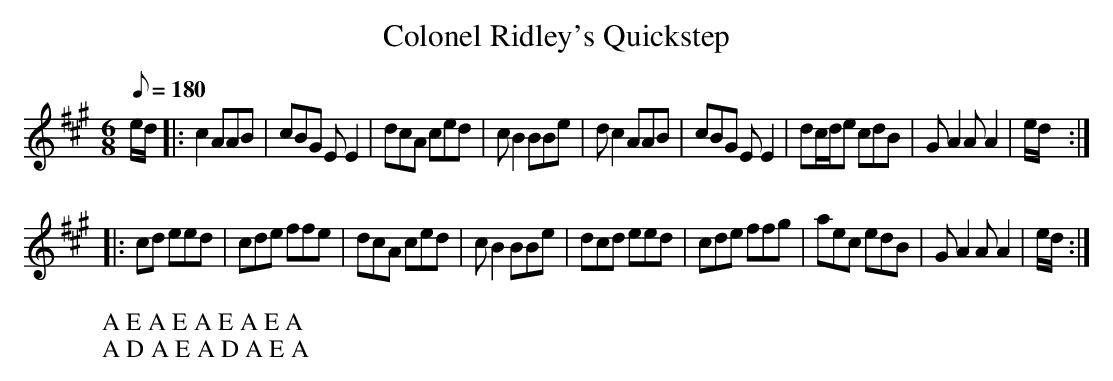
X:1
T:Colonel Ridley's Quickstep
M:6/8
L:1/8
Q:180
K:A
e/d/|:c2 AAB|cBG EE2|dcA ced|cB2 BBe|dc2 AAB|cBG EE2|dc/d/e cdB|GA2 AA2|e/d/:|
W: A E A E A E A E A
|:cd eed|cde ffe|dcA ced|cB2 BBe|dcd eed|cde ffg|aec edB|GA2 AA2|e/d/:|
W: A D A E A D A E A
